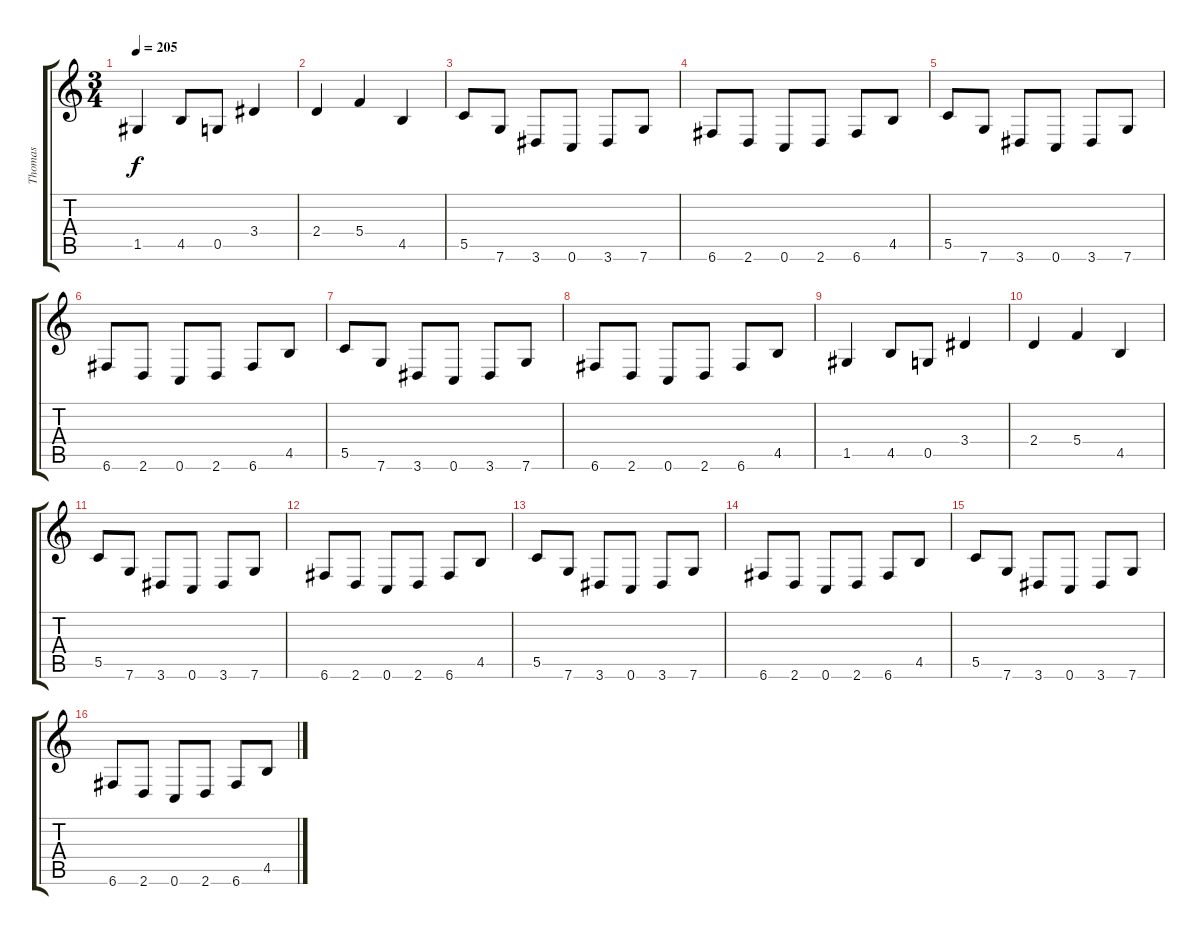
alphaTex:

\track ("Thomas" "Thomas") {instrument overdrivenguitar}
\staff {score tabs}
\tuning (D4 A3 F3 C3 G2 C2) {hide}
\ts (3 4)
\tempo 205
\clef g2
\ks c
1.5.4{dy f} 4.5.8 0.5.8 3.4.4 |
2.4.4 5.4.4 4.5.4 |
5.5.8 7.6.8 3.6.8 0.6.8 3.6.8 7.6.8 |
6.6.8 2.6.8 0.6.8 2.6.8 6.6.8 4.5.8 |
5.5.8 7.6.8 3.6.8 0.6.8 3.6.8 7.6.8 |
6.6.8 2.6.8 0.6.8 2.6.8 6.6.8 4.5.8 |
5.5.8 7.6.8 3.6.8 0.6.8 3.6.8 7.6.8 |
6.6.8 2.6.8 0.6.8 2.6.8 6.6.8 4.5.8 |
1.5.4 4.5.8 0.5.8 3.4.4 |
2.4.4 5.4.4 4.5.4 |
5.5.8 7.6.8 3.6.8 0.6.8 3.6.8 7.6.8 |
6.6.8 2.6.8 0.6.8 2.6.8 6.6.8 4.5.8 |
5.5.8 7.6.8 3.6.8 0.6.8 3.6.8 7.6.8 |
6.6.8 2.6.8 0.6.8 2.6.8 6.6.8 4.5.8 |
5.5.8 7.6.8 3.6.8 0.6.8 3.6.8 7.6.8 |
6.6.8 2.6.8 0.6.8 2.6.8 6.6.8 4.5.8
